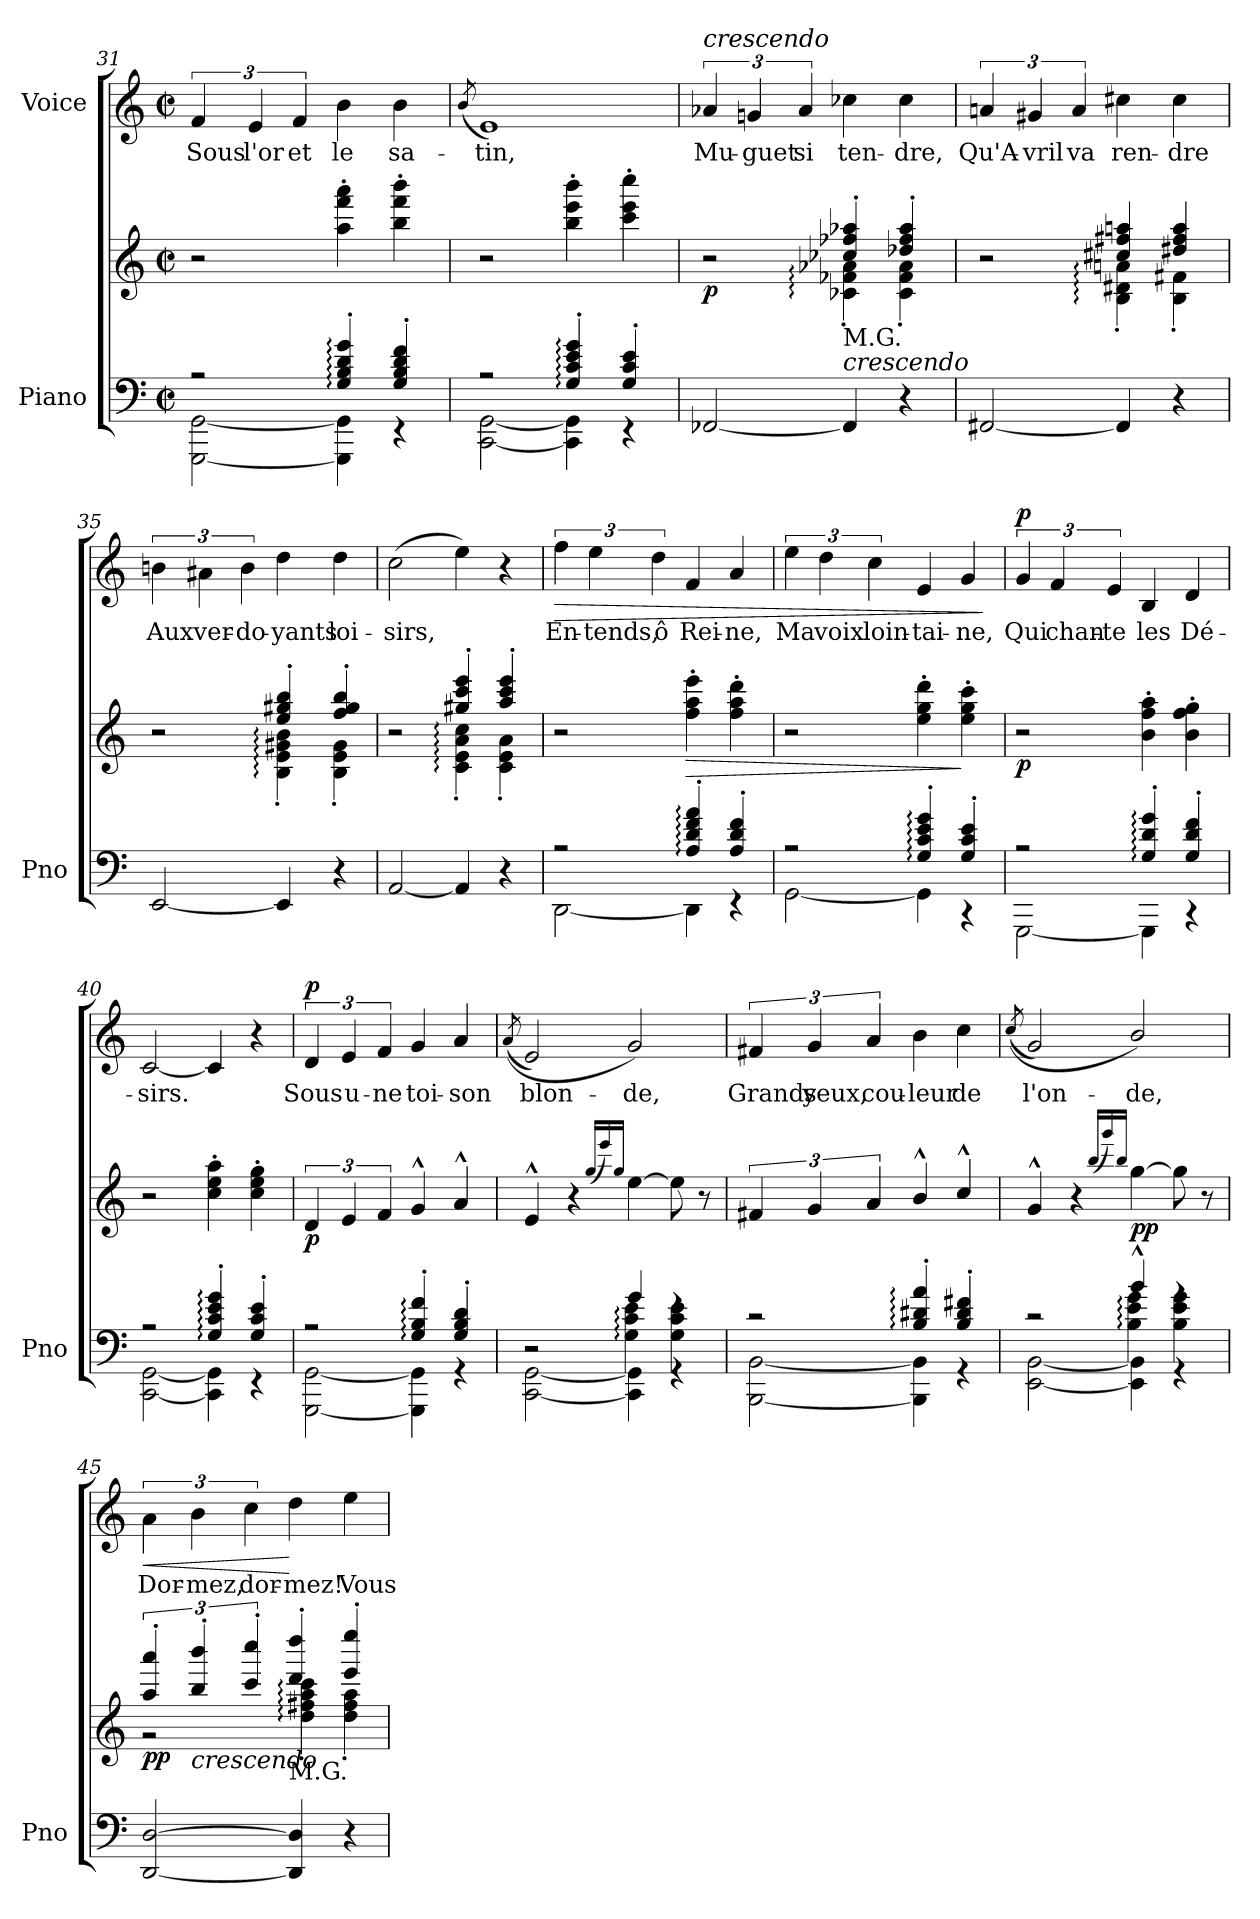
**kern	**kern	**dynam	**kern	**text	**dynam
*part2	*part2	*part2	*part1	*part1	*part1
*staff3	*staff2	*staff2/3	*staff1	*staff1	*staff1
*I"Piano	*	*	*I"Voice	*	*
*I'Pno	*	*	*	*	*
*clefF4	*clefG2	*	*clefG2	*	*
*k[]	*k[]	*	*k[]	*	*
*M2/2	*M2/2	*	*M2/2	*	*
*met(c|)	*met(c|)	*	*met(c|)	*	*
=31	=31	=31	=31	=31	=31
*^	*	*	*	*	*
!	!	!	!	!	!LO:LY:b	!
2r	[2GGG\ [2GG\	2r	.	6f/	Sous	.
!	!	!	!	!	!LO:LY:b	!
.	.	.	.	6e/	l'or	.
!	!	!	!	!	!LO:LY:b	!
.	.	.	.	6f/	et	.
!	!	!	!	!	!LO:LY:b	!
4G/:' 4B/:' 4d/:' 4g/:'	4GGG\] 4GG\]	4aa\' 4fff\' 4aaa\'	.	4b\	le	.
!	!	!	!	!	!LO:LY:b	!
4G/' 4B/' 4d/' 4f/'	4r	4bb\' 4fff\' 4bbb\'	.	4b\	sa-	.
=32	=32	=32	=32	=32	=32	=32
.	.	.	.	(<8qb/	.	.
!	!	!	!	!	!LO:LY:b	!
2r	[2CC\ [2GG\	2r	.	1e)	-tin,	.
4G/:' 4c/:' 4e/:' 4g/:'	4CC\] 4GG\]	4bb\' 4eee\' 4bbb\'	.	.	.	.
4G/' 4c/' 4e/'	4r	4ccc\' 4eee\' 4cccc\'	.	.	.	.
!!LO:LB:g=z
=33	=33	=33	=33	=33	=33	=33
*	*	*^	*	*	*	*
!	!	!	!	!	!LO:TX:a:i:t=crescendo	!	!
!	!	!	!	!LO:DY:b	!	!LO:LY:b	!
*v	*v	*	*	*	*	*	*
[2FF-X/	2r	2ryy	p	6a-X/	Mu-	.
!	!	!	!	!	!LO:LY:b	!
.	.	.	.	6gn/	-guet	.
!	!	!	!	!	!LO:LY:b	!
.	.	.	.	6a-/	si	.
!	!LO:TX:b:t=M.G.	!	!	!	!	!
!	!LO:TX:b:i:t=crescendo	!	!	!	!	!
!	!	!	!	!	!LO:LY:b	!
4FF-/]	4cc-X/' 4ff-X/' 4aa-X/'	4c-X\:' 4f-X\:' 4a-X\:'	.	4cc-X\	ten-	.
!	!	!	!	!	!LO:LY:b	!
4r	4dd-X/' 4ff-/' 4aa-/'	4c-\' 4f-\' 4a-\'	.	4cc-\	-dre,	.
=34	=34	=34	=34	=34	=34	=34
!	!	!	!	!	!LO:LY:b	!
[2FF#X/	2r	2ryy	.	6an/	Qu'A-	.
!	!	!	!	!	!LO:LY:b	!
.	.	.	.	6g#X/	-vril	.
!	!	!	!	!	!LO:LY:b	!
.	.	.	.	6a/	va	.
!	!	!	!	!	!LO:LY:b	!
4FF#/]	4cc#X/ 4ff#X/ 4aan/	4B\:' 4d#X\:' 4an\:'	.	4cc#X\	ren-	.
!	!	!	!	!	!LO:LY:b	!
4r	4dd#X/ 4ff#/ 4aa/	4B\' 4f#X\'	.	4cc#\	-dre	.
=35	=35	=35	=35	=35	=35	=35
!	!	!	!	!	!LO:LY:b	!
[2EE/	2r	2ryy	.	6bn\	Aux	.
!	!	!	!	!	!LO:LY:b	!
.	.	.	.	6a#X\	ver-	.
!	!	!	!	!	!LO:LY:b	!
.	.	.	.	6b\	-do-	.
!	!	!	!	!	!LO:LY:b	!
4EE/]	4ee/' 4gg#X/' 4bb/'	4B\:' 4e\:' 4g#X\:' 4b\:'	.	4dd\	-yants	.
!	!	!	!	!	!LO:LY:b	!
4r	4ff/' 4gg#/' 4bb/'	4B\' 4e\' 4g#\'	.	4dd\	loi-	.
=36	=36	=36	=36	=36	=36	=36
!	!	!	!	!	!LO:LY:b	!
[2AA/	2r	2ryy	.	(>2cc\	-sirs,	.
4AA/]	4gg#X/' 4ccc/' 4eee/'	4c\:' 4e\:' 4a\:' 4cc\:'	.	4ee\)	.	.
4r	4aa/' 4ccc/' 4eee/'	4c\' 4e\' 4a\'	.	4r	.	.
!!LO:PB:g=z
=37	=37	=37	=37	=37	=37	=37
*^	*	*	*	*	*	*
!	!	!	!	!	!	!LO:LY:b	!LO:HP:b
*	*	*v	*v	*	*	*	*
2r	[2DD\	2r	.	6ff\	En-	>
!	!	!	!	!	!LO:LY:b	!
.	.	.	.	6ee\	-tends,	.
!	!	!	!	!	!LO:LY:b	!
.	.	.	.	6dd\	ô	.
!	!	!	!LO:HP:b	!	!LO:LY:b	!
4A/:' 4d/:' 4f/:' 4a/:'	4DD\]	4ff\' 4aa\' 4eee\'	>	4f/	Rei-	.
!	!	!	!	!	!LO:LY:b	!
4A/' 4d/' 4f/'	4r	4ff\' 4aa\' 4ddd\'	.	4a/	-ne,	.
=38	=38	=38	=38	=38	=38	=38
!	!	!	!	!	!LO:LY:b	!
2r	[2GG\	2r	.	6ee\	Ma	.
!	!	!	!	!	!LO:LY:b	!
.	.	.	.	6dd\	voix	.
!	!	!	!	!	!LO:LY:b	!
.	.	.	.	6cc\	loin-	.
!	!	!	!	!	!LO:LY:b	!
4G/:' 4c/:' 4e/:' 4g/:'	4GG\]	4ee\' 4gg\' 4ddd\'	.	4e/	-tai-	.
!	!	!	!	!	!LO:LY:b	!
4G/' 4c/' 4e/'	4r	4ee\' 4gg\' 4ccc\'	]	4g/	-ne,	.
*v	*v	*	*	*	*	*
.	.	.	.	.	]
=39	=39	=39	=39	=39	=39
*^	*	*	*	*	*
!	!	!	!LO:DY:b	!	!LO:LY:b	!LO:DY:a
2r	[2GGG\	2r	p	6g/	Qui	p
!	!	!	!	!	!LO:LY:b	!
.	.	.	.	6f/	chan-	.
!	!	!	!	!	!LO:LY:b	!
.	.	.	.	6e/	-te	.
!	!	!	!	!	!LO:LY:b	!
4G/:' 4d/:' 4g/:'	4GGG\]	4b\' 4ff\' 4aa\'	.	4B/	les	.
!	!	!	!	!	!LO:LY:b	!
4G/' 4d/' 4f/'	4r	4b\' 4ff\' 4gg\'	.	4d/	Dé-	.
=40	=40	=40	=40	=40	=40	=40
!	!	!	!	!	!LO:LY:b	!
2r	[2CC\ [2GG\	2r	.	[2c/	-sirs.	.
4G/:' 4c/:' 4e/:' 4g/:'	4CC\] 4GG\]	4cc\' 4ee\' 4aa\'	.	4c/]	.	.
4G/' 4c/' 4e/'	4r	4cc\' 4ee\' 4gg\'	.	4r	.	.
!!LO:LB:g=z
=41	=41	=41	=41	=41	=41	=41
!	!	!	!LO:DY:b	!	!LO:LY:b	!LO:DY:a
2r	[2GGG\ [2GG\	6d/	p	6d/	Sous	p
!	!	!	!	!	!LO:LY:b	!
.	.	6e/	.	6e/	u-	.
!	!	!	!	!	!LO:LY:b	!
.	.	6f/	.	6f/	-ne	.
!	!	!	!	!	!LO:LY:b	!
4G/:' 4B/:' 4f/:'	4GGG\] 4GG\]	4g^^/	.	4g/	toi-	.
!	!	!	!	!	!LO:LY:b	!
4G/' 4B/' 4d/'	4rGG	4a^^/	.	4a/	-son	.
*v	*v	*	*	*	*	*
=42	=42	=42	=42	=42	=42
.	.	.	(<(<8qa/	.	.
*^	*	*	*	*	*
*	*^	*	*	*	*	*
!	!	!	!	!	!	!LO:LY:b	!
2r	[2CC\ [2GG\	2r	(<4e^^/	.	2e/)	blon-	.
.	.	.	4r	.	.	.	.
.	.	.	(<16qgg/LL	.	.	.	.
.	.	.	16qeee/)	.	.	.	.
.	.	.	16qgg/JJ	.	.	.	.
!	!	!	!	!	!	!LO:LY:b	!
4g/)	4CC\] 4GG\]	4G\:' 4c\:' 4e\:'	[4ee\	.	2g/)	-de,	.
4re	4rGG	4G\ 4c\ 4e\	8ee\]	.	.	.	.
.	.	.	8r	.	.	.	.
*	*v	*v	*	*	*	*	*
=43	=43	=43	=43	=43	=43	=43
!	!	!	!	!	!LO:LY:b	!LO:DY:a
!	!	!	!	!	!	!LO:DY:n=1:a
2r	[2BBB\ [2BB\	6f#X/	.	6f#X/	Grands	other-dynamics f
!	!	!	!LO:DY:b	!	!LO:LY:b	!
!	!	!	!LO:DY:n=1:b	!	!	!
.	.	6g/	other-dynamics f	6g/	yeux,	.
!	!	!	!	!	!LO:LY:b	!
.	.	6a/	.	6a/	cou-	.
!	!	!	!	!	!LO:LY:b	!
4B/:' 4d#X/:' 4a/:'	4BBB\] 4BB\]	4b^^/	.	4b\	-leur	.
!	!	!	!	!	!LO:LY:b	!
4B/' 4d#/' 4f#X/'	4r	4cc^^/	.	4cc\	de	.
*v	*v	*	*	*	*	*
=44	=44	=44	=44	=44	=44
.	.	.	(<(<8qcc/	.	.
*^	*	*	*	*	*
*	*^	*	*	*	*	*
!	!	!	!	!	!	!LO:LY:b	!
2r	[2EE\ [2BB\	2rAyy	(<4g^^/	.	2g/)	l'on-	.
.	.	.	4r	.	.	.	.
.	.	.	(<16qbb/LL	.	.	.	.
.	.	.	16qggg/)	.	.	.	.
.	.	.	16qbb/JJ	.	.	.	.
!	!	!	!	!LO:DY:b	!	!LO:LY:b	!
4b^^/)	4EE\] 4BB\]	4B\:' 4e\:' 4g\:'	[4gg\	pp	2b/)	-de,	.
4rg	4rGG	4B\ 4e\ 4g\	8gg\]	.	.	.	.
.	.	.	8r	.	.	.	.
*v	*v	*v	*	*	*	*	*
!!LO:LB:g=z
=45	=45	=45	=45	=45	=45
*	*^	*	*	*	*
!	!	!	!LO:DY:b	!	!LO:LY:b	!LO:HP:b
[2DD/ [2D/	6aa/' 6aaa/'	2rg	pp	6a\	Dor-	<
!	!LO:TX:b:i:t=crescendo	!	!	!	!	!
!	!	!	!	!	!LO:LY:b	!
.	6bb/' 6bbb/'	.	.	6b\	-mez,	.
!	!	!	!	!	!LO:LY:b	!
.	6ccc/' 6cccc/'	.	.	6cc\	dor-	.
!	!LO:TX:b:t=M.G.	!	!	!	!	!
!	!	!	!	!	!LO:LY:b	!
4DD/] 4D/]	4ddd/' 4dddd/'	4dd\:' 4ff#X\:' 4aa\:' 4ccc\:'	.	4dd\	-mez!	[
!	!	!	!	!	!LO:LY:b	!
4r	4eee/' 4eeee/'	4dd\' 4ff#\' 4aa\'	.	4ee\	Vous	.
*	*v	*v	*	*	*	*
=	=	=	=	=	=
*-	*-	*-	*-	*-	*-
